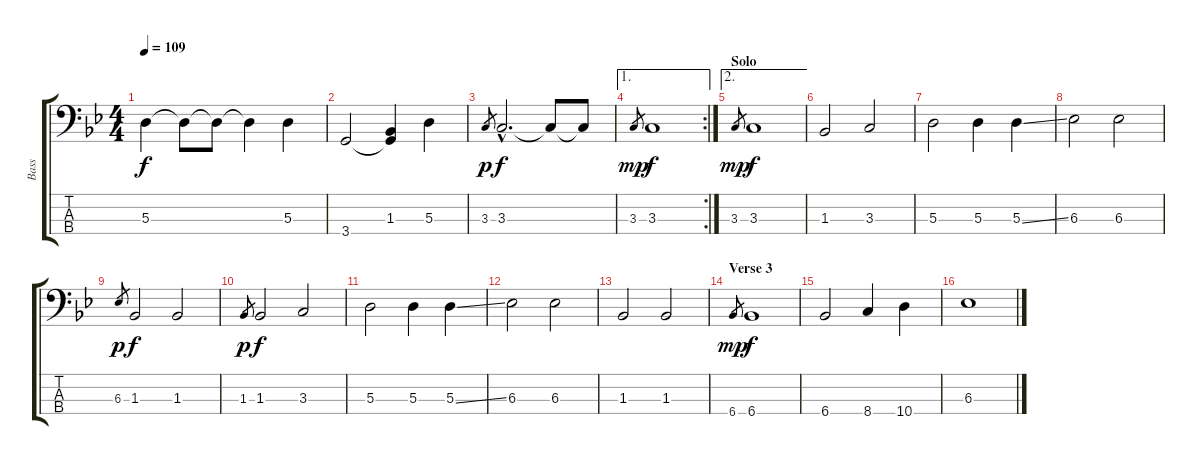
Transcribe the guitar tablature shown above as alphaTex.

\track ("Bass" "Bass") {instrument electricbasspick}
\staff {score tabs}
\tuning (G2 D2 A1 E1) {hide}
\ts (4 4)
\tempo 109
\clef f4
\ks bb
5.3.4{dy f} 5.3{t}.8 5.3{t}.8 5.3{t}.4 5.3.4 |
3.4.2 (1.3 3.4{t}).4 5.3.4 |
3.3.8{gr dy p} 3.3{hac}.2{d dy f} 3.3{t}.8 3.3{t}.8 |
\ae 1
\rc 2
3.3.8{gr dy mp} 3.3.1{dy f} |
\ae 2
\section ("" "Solo")
3.3.8{gr dy mp} 3.3.1{dy f} |
1.3.2 3.3.2 |
5.3.2 5.3.4 5.3{ss}.4 |
6.3.2 6.3.2 |
6.3.8{gr dy p} 1.3.2{dy f} 1.3.2 |
1.3.8{gr dy p} 1.3.2{dy f} 3.3.2 |
5.3.2 5.3.4 5.3{ss}.4 |
6.3.2 6.3.2 |
1.3.2 1.3.2 |
\section ("" "Verse 3")
6.4.8{gr dy mp} 6.4.1{dy f} |
6.4.2 8.4.4 10.4.4 |
6.3.1
